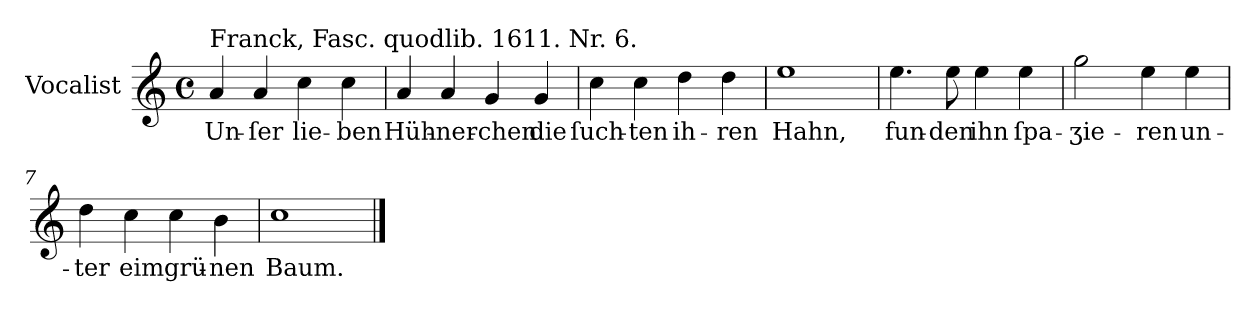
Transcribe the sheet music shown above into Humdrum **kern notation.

**kern	**text
*part1	*part1
*staff1	*staff1
*I"Vocalist	*
*k[]	*
*C:	*
*M4/4	*
*met(c)	*
=1	=1
!LO:TX:a:t=Franck, Fasc. quodlib. 1611. Nr. 6.	!
4a	Un-
4a	-ſer
4cc	lie-
4cc	-ben
=2	=2
4a	Hüh-
4a	-ner-
4g	-chen
4g	die
=3	=3
4cc	ſuch-
4cc	-ten
4dd	ih-
4dd	-ren
=4	=4
1ee	Hahn,
=5	=5
4.ee	fun-
8ee	-den
4ee	ihn
4ee	ſpa-
=6	=6
2gg	-ʒie-
4ee	-ren
4ee	un-
=7	=7
4dd	-ter
4cc	eim
4cc	grü-
4b	-nen
=8	=8
1cc	Baum.
==	==
*-	*-
